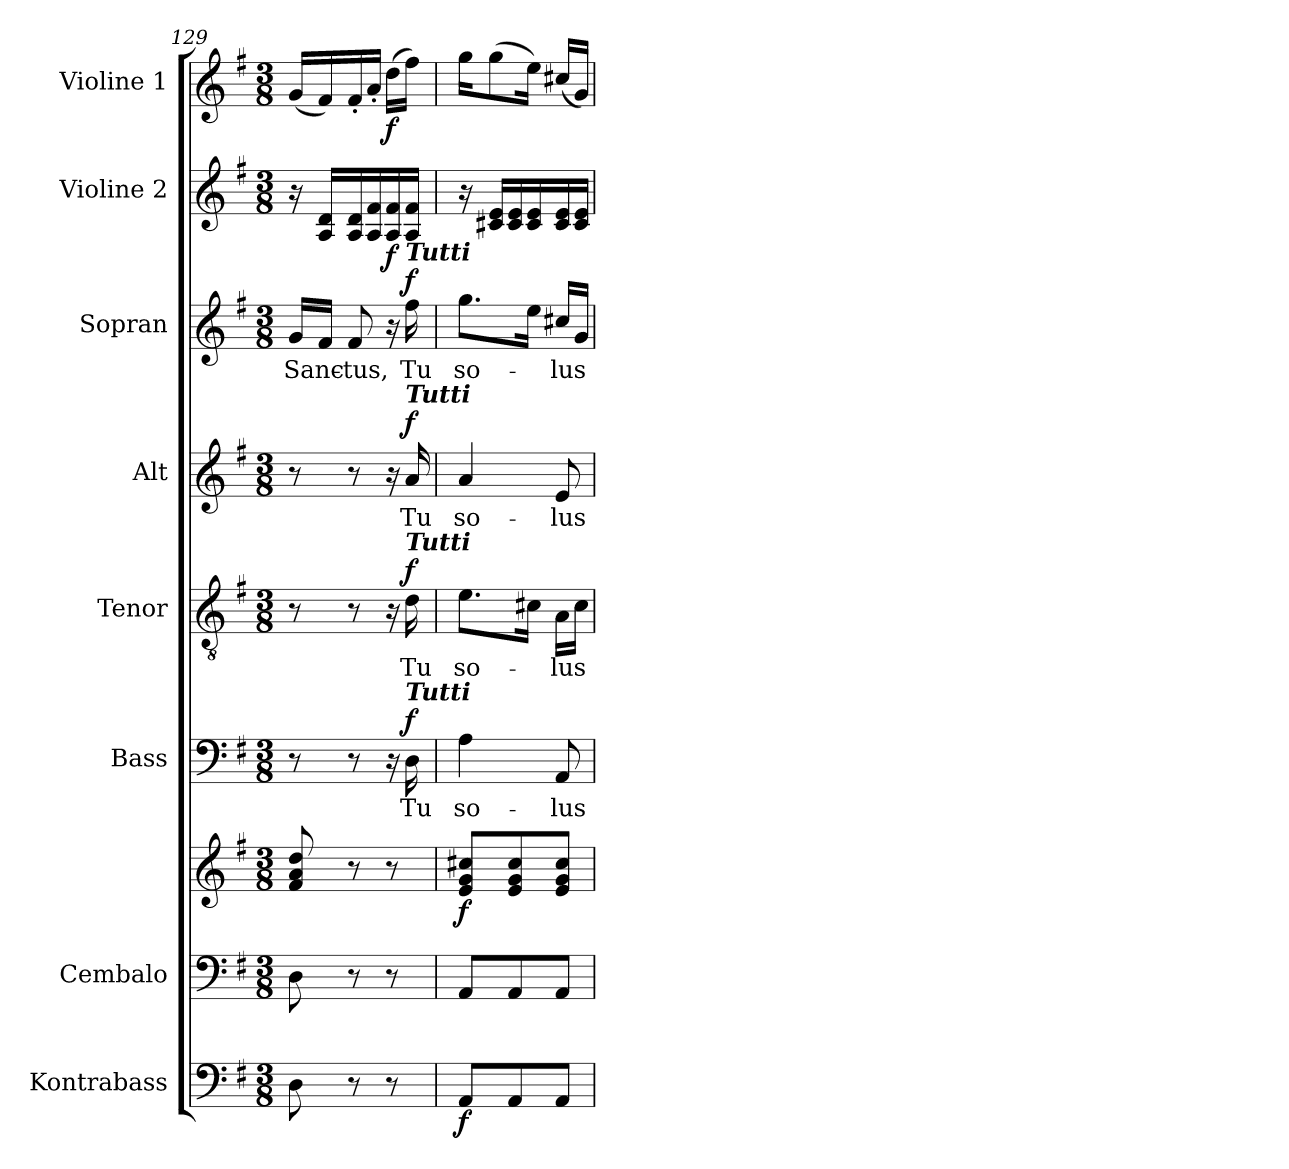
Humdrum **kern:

**kern	**dynam	**kern	**kern	**dynam	**kern	**text	**dynam	**kern	**text	**dynam	**kern	**text	**dynam	**kern	**text	**dynam	**kern	**dynam	**kern	**dynam
*part8	*part8	*part7	*part7	*part7	*part6	*part6	*part6	*part5	*part5	*part5	*part4	*part4	*part4	*part3	*part3	*part3	*part2	*part2	*part1	*part1
*staff9	*staff9	*staff8	*staff7	*staff7/8	*staff6	*staff6	*staff6	*staff5	*staff5	*staff5	*staff4	*staff4	*staff4	*staff3	*staff3	*staff3	*staff2	*staff2	*staff1	*staff1
*I"Kontrabass	*	*I"Cembalo	*	*	*I"Bass	*	*	*I"Tenor	*	*	*I"Alt	*	*	*I"Sopran	*	*	*I"Violine 2	*	*I"Violine 1	*
*I'Kb.	*	*I'Cemb.	*	*	*I'B.	*	*	*I'T.	*	*	*I'A.	*	*	*I'S.	*	*	*I'Vl. 2	*	*I'Vl. 1	*
*clefF4	*	*clefF4	*clefG2	*	*clefF4	*	*	*clefGv2	*	*	*clefG2	*	*	*clefG2	*	*	*clefG2	*	*clefG2	*
*ITrd7c12	*	*	*	*	*	*	*	*	*	*	*	*	*	*	*	*	*	*	*	*
*k[f#]	*	*k[f#]	*k[f#]	*	*k[f#]	*	*	*k[f#]	*	*	*k[f#]	*	*	*k[f#]	*	*	*k[f#]	*	*k[f#]	*
*G:	*	*G:	*G:	*	*G:	*	*	*G:	*	*	*G:	*	*	*G:	*	*	*G:	*	*G:	*
*M3/8	*	*M3/8	*M3/8	*	*M3/8	*	*	*M3/8	*	*	*M3/8	*	*	*M3/8	*	*	*M3/8	*	*M3/8	*
=129	=129	=129	=129	=129	=129	=129	=129	=129	=129	=129	=129	=129	=129	=129	=129	=129	=129	=129	=129	=129
!	!	!	!	!	!	!	!	!	!	!	!	!	!	!	!LO:LY:b	!	!	!	!	!
8DD\	.	8D\	8f#/ 8a/ 8dd/	.	8r	.	.	8r	.	.	8r	.	.	16g/LL	Sanc-	.	16r	.	(<16g/LL	.
.	.	.	.	.	.	.	.	.	.	.	.	.	.	16f#/JJ	.	.	16A/ 16d/LL	.	16f#/)	.
!	!	!	!	!	!	!	!	!	!	!	!	!	!	!	!LO:LY:b	!	!	!	!	!
8r	.	8r	8r	.	8r	.	.	8r	.	.	8r	.	.	8f#/	-tus,	.	16A/ 16d/	.	16f#'</	.
.	.	.	.	.	.	.	.	.	.	.	.	.	.	.	.	.	16A/ 16f#/	.	16a'</JJ	.
!	!	!	!	!	!	!	!	!	!	!	!	!	!	!	!	!	!	!LO:DY:b	!	!LO:DY:b
8r	.	8r	8r	.	16r	.	.	16r	.	.	16r	.	.	16r	.	.	16A/ 16f#/	f	(>16dd\LL	f
!	!	!	!	!	!	!	!	!	!	!	!	!	!	!LO:TX:a:Bi:t=Tutti	!	!	!	!	!	!
!	!	!	!	!	!	!	!	!	!	!	!LO:TX:a:Bi:t=Tutti	!	!	!	!	!	!	!	!	!
!	!	!	!	!	!	!	!	!LO:TX:a:Bi:t=Tutti	!	!	!	!	!	!	!	!	!	!	!	!
!	!	!	!	!	!LO:TX:a:Bi:t=Tutti	!	!	!	!	!	!	!	!	!	!	!	!	!	!	!
!	!	!	!	!	!	!LO:LY:b	!LO:DY:a	!	!LO:LY:b	!LO:DY:a	!	!LO:LY:b	!LO:DY:a	!	!LO:LY:b	!LO:DY:a	!	!	!	!
.	.	.	.	.	16D\	Tu	f	16d\	Tu	f	16a/	Tu	f	16ff#\	Tu	f	16A/ 16f#/JJ	.	16ff#\JJ)	.
=130	=130	=130	=130	=130	=130	=130	=130	=130	=130	=130	=130	=130	=130	=130	=130	=130	=130	=130	=130	=130
!	!LO:DY:b	!	!	!LO:DY:b	!	!LO:LY:b	!	!	!LO:LY:b	!	!	!LO:LY:b	!	!	!LO:LY:b	!	!	!	!	!
8AAA/L	f	8AA/L	8e/ 8g/ 8cc#X/L	f	4A\	so-	.	8.e\L	so-	.	4a/	so-	.	8.gg\L	so-	.	16r	.	16gg\KL	.
.	.	.	.	.	.	.	.	.	.	.	.	.	.	.	.	.	16c#X/ 16e/LL	.	(>8gg\	.
8AAA/	.	8AA/	8e/ 8g/ 8cc#/	.	.	.	.	.	.	.	.	.	.	.	.	.	16c#/ 16e/	.	.	.
.	.	.	.	.	.	.	.	16c#X\Jk	.	.	.	.	.	16ee\Jk	.	.	16c#/ 16e/	.	16ee\Jk)	.
!	!	!	!	!	!	!LO:LY:b	!	!	!LO:LY:b	!	!	!LO:LY:b	!	!	!LO:LY:b	!	!	!	!	!
8AAA/J	.	8AA/J	8e/ 8g/ 8cc#/J	.	8AA/	-lus	.	16A\LL	-lus	.	8e/	-lus	.	16cc#X/LL	-lus	.	16c#/ 16e/	.	(<16cc#X/LL	.
.	.	.	.	.	.	.	.	16c#\JJ	.	.	.	.	.	16g/JJ	.	.	16c#/ 16e/JJ	.	16g/JJ)	.
=	=	=	=	=	=	=	=	=	=	=	=	=	=	=	=	=	=	=	=	=
*-	*-	*-	*-	*-	*-	*-	*-	*-	*-	*-	*-	*-	*-	*-	*-	*-	*-	*-	*-	*-
